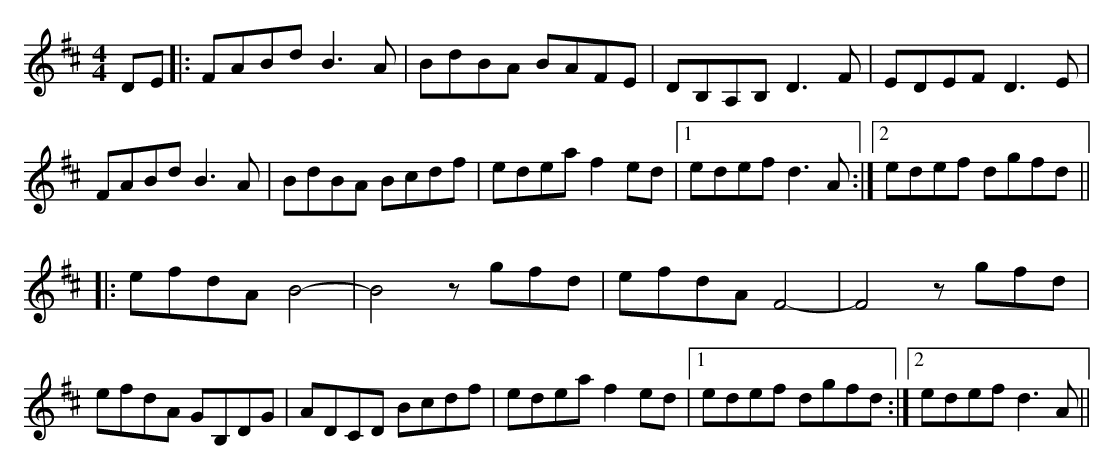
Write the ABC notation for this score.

X:1
M:4/4
K:D
DE|:FABd B3A|BdBA BAFE|DB,A,B, D3F|EDEF D3E|
FABd B3A|BdBA Bcdf|edea f2ed|1 edef d3A:|2 edef dgfd||
|:efdA B4-|B4 zgfd|efdA F4-|F4 zgfd|
efdA GB,DG|ADCD Bcdf|edea f2ed|1 edef dgfd:|2 edef d3A||
